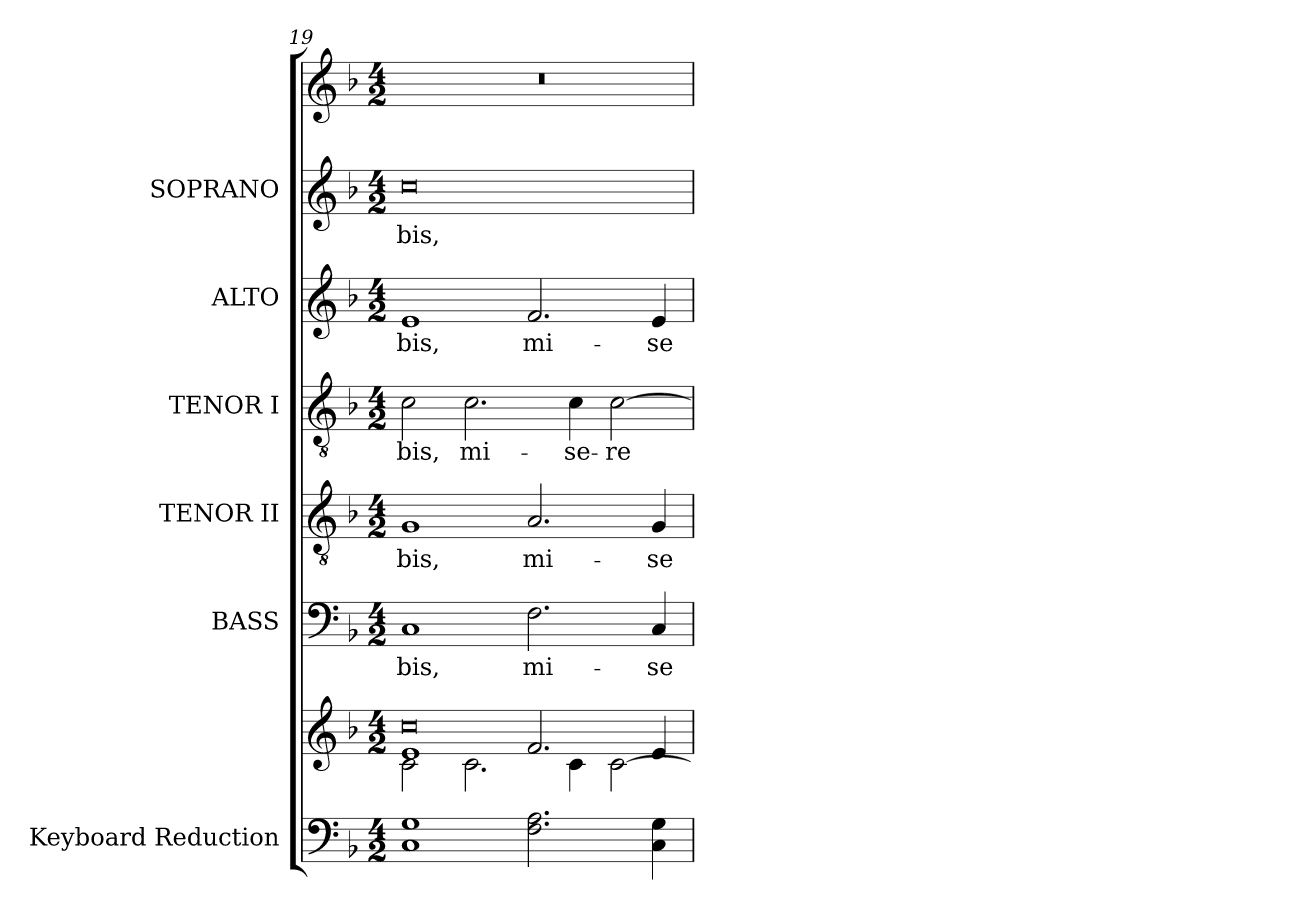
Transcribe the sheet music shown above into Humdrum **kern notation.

**kern	**kern	**kern	**text	**kern	**text	**kern	**text	**kern	**text	**kern	**text	**kern
*part7	*part7	*part6	*part6	*part5	*part5	*part4	*part4	*part3	*part3	*part2	*part2	*part1
*staff8	*staff7	*staff6	*staff6	*staff5	*staff5	*staff4	*staff4	*staff3	*staff3	*staff2	*staff2	*staff1
*I"Keyboard Reduction	*	*I"BASS	*	*I"TENOR II	*	*I"TENOR I	*	*I"ALTO	*	*I"SOPRANO	*	*
*I'Reduc.	*	*I'B.	*	*I'T. II	*	*I'T. I	*	*I'A.	*	*I'S.	*	*
*clefF4	*clefG2	*clefF4	*	*clefGv2	*	*clefGv2	*	*clefG2	*	*clefG2	*	*clefG2
*	*	*	*	*ITrd7c12	*	*ITrd7c12	*	*	*	*	*	*
*k[b-]	*k[b-]	*k[b-]	*	*k[b-]	*	*k[b-]	*	*k[b-]	*	*k[b-]	*	*k[b-]
*F:	*F:	*F:	*	*F:	*	*F:	*	*F:	*	*F:	*	*F:
*M4/2	*M4/2	*M4/2	*	*M4/2	*	*M4/2	*	*M4/2	*	*M4/2	*	*M4/2
=19	=19	=19	=19	=19	=19	=19	=19	=19	=19	=19	=19	=19
*	*^	*	*	*	*	*	*	*	*	*	*	*
*	*	*^	*	*	*	*	*	*	*	*	*	*	*
!	!	!	!	!	!LO:LY:b:color=#000000	!	!	!	!	!	!	!	!	!
!	!	!	!	!	!	!	!LO:LY:b:color=#000000	!	!	!	!	!	!	!
!	!	!	!	!	!	!	!	!	!LO:LY:b:color=#000000	!	!	!	!	!
!	!	!	!	!	!	!	!	!	!	!	!LO:LY:b:color=#000000	!	!	!
!	!	!	!	!	!	!	!	!	!	!	!	!	!LO:LY:b:color=#000000	!LO:N:vis=1
1Ci 1Gi	0cci	1ei	2ci\	1Ci	-bis,	1GGi	-bis,	2Ci\	-bis,	1ei	-bis,	0cci	-bis,	0r
!	!	!	!	!	!	!	!	!	!LO:LY:b:color=#000000	!	!	!	!	!
.	.	.	2.ci\	.	.	.	.	2.Ci\	mi-	.	.	.	.	.
!	!	!	!	!	!LO:LY:b:color=#000000	!	!	!	!	!	!	!	!	!
!	!	!	!	!	!	!	!LO:LY:b:color=#000000	!	!	!	!	!	!	!
!	!	!	!	!	!	!	!	!	!	!	!LO:LY:b:color=#000000	!	!	!
2.Fi\ 2.Ai	.	2.fi/	.	2.Fi\	mi-	2.AAi/	mi-	.	.	2.fi/	mi-	.	.	.
!	!	!	!	!	!	!	!	!	!LO:LY:b:color=#000000	!	!	!	!	!
.	.	.	4ci\	.	.	.	.	4Ci\	-se-	.	.	.	.	.
!	!	!	!	!	!	!	!	!	!LO:LY:b:color=#000000	!	!	!	!	!
.	.	.	[2ci\	.	.	.	.	[2Ci\	-re-	.	.	.	.	.
!	!	!	!	!	!LO:LY:b:color=#000000	!	!	!	!	!	!	!	!	!
!	!	!	!	!	!	!	!LO:LY:b:color=#000000	!	!	!	!	!	!	!
!	!	!	!	!	!	!	!	!	!	!	!LO:LY:b:color=#000000	!	!	!
4Ci\ 4Gi	.	4ei/	.	4Ci/	-se-	4GGi/	-se-	.	.	4ei/	-se-	.	.	.
*	*v	*v	*v	*	*	*	*	*	*	*	*	*	*	*
=	=	=	=	=	=	=	=	=	=	=	=	=
*-	*-	*-	*-	*-	*-	*-	*-	*-	*-	*-	*-	*-
